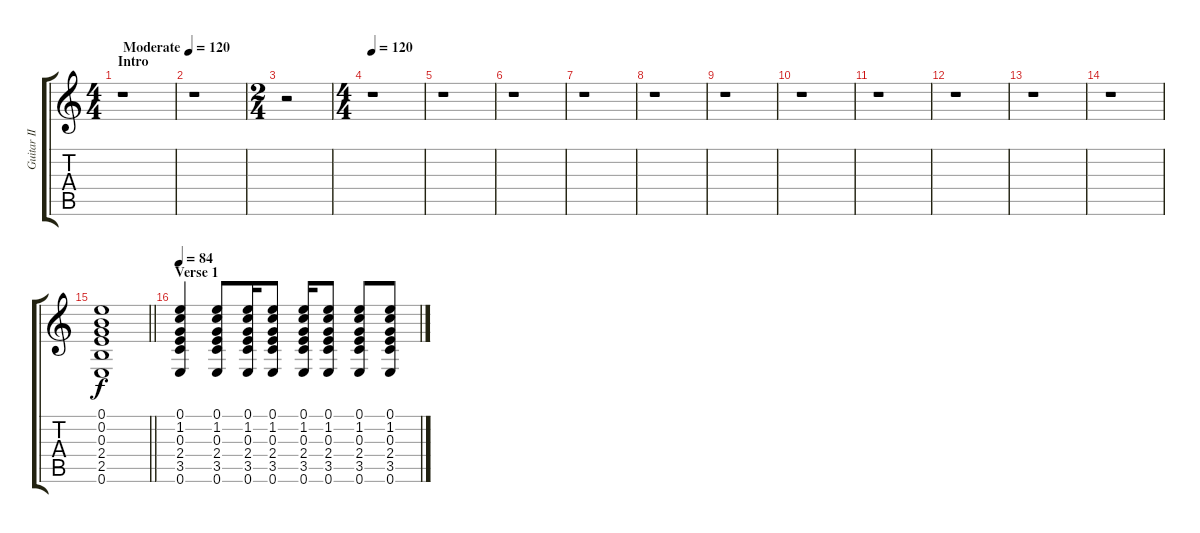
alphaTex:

\track ("Guitar II (Maxime)" "Guitar II ") {instrument acousticguitarsteel}
\staff {score tabs}
\tuning (E4 B3 G3 D3 A2 E2) {hide}
\ts (4 4)
\section ("" "Intro")
\tempo (120 "Moderate")
\tempo 84
\tempo (120 "Moderate")
\clef g2
\ks c
r.1{dy f instrument acousticguitarsteel} |
r.1 |
\ts (2 4)
r.2 |
\ts (4 4)
\tempo 120
r.1 |
r.1 |
r.1 |
r.1 |
r.1 |
r.1 |
r.1 |
r.1 |
r.1 |
r.1 |
r.1 |
\barLineRight lightlight
(0.1 0.2 0.3 2.4 2.5 0.6).1 |
\section ("" "Verse 1")
\tempo 84
(0.1 1.2 0.3 2.4 3.5 0.6).4 (0.1 1.2 0.3 2.4 3.5 0.6).8 (0.1 1.2 0.3 2.4 3.5 0.6).16 (0.1 1.2 0.3 2.4 3.5 0.6).8 (0.1 1.2 0.3 2.4 3.5 0.6).16 (0.1 1.2 0.3 2.4 3.5 0.6).8 (0.1 1.2 0.3 2.4 3.5 0.6).8 (0.1 1.2 0.3 2.4 3.5 0.6).8
